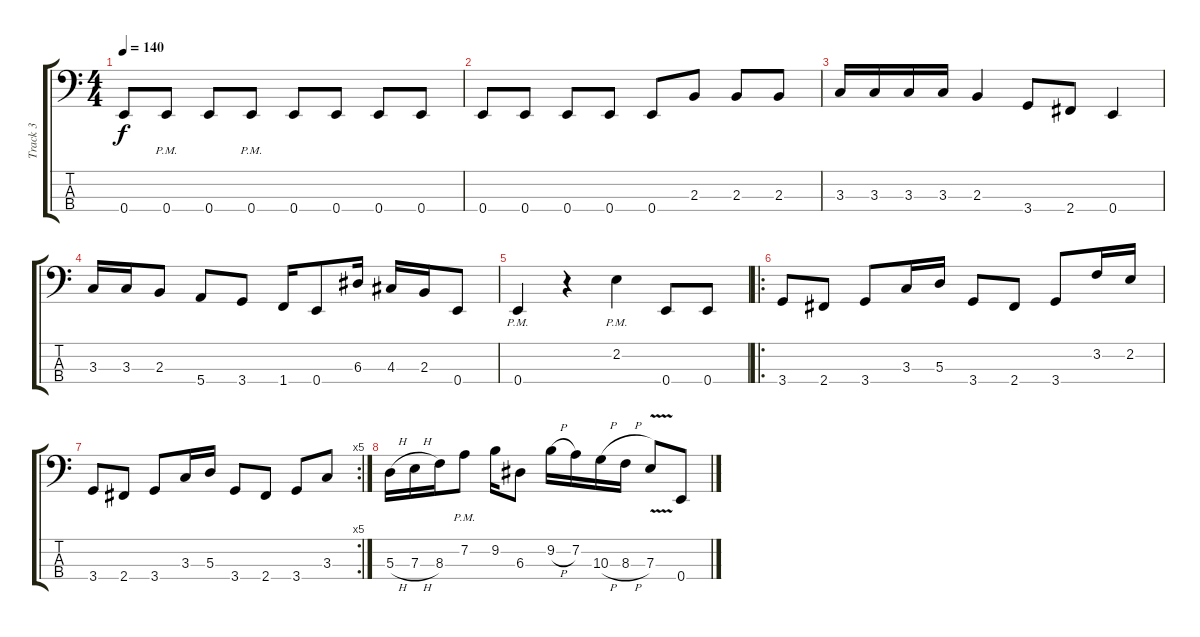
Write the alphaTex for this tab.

\track ("Track 3" "Track 3") {instrument electricbasspick}
\staff {score tabs}
\tuning (G2 D2 A1 E1) {hide}
\ts (4 4)
\tempo 140
\clef f4
\ks c
0.4.8{dy f} 0.4{pm}.8 0.4.8 0.4{pm}.8 0.4.8 0.4.8 0.4.8 0.4.8 |
0.4.8 0.4.8 0.4.8 0.4.8 0.4.8 2.3.8 2.3.8 2.3.8 |
3.3.16 3.3.16 3.3.16 3.3.16 2.3.4 3.4.8 2.4.8 0.4.4 |
3.3.16 3.3.16 2.3.8 5.4.8 3.4.8 1.4.16 0.4.8 6.3.16 4.3.16 2.3.16 0.4.8 |
0.4{pm}.4 r.4 2.2{pm}.4 0.4.8 0.4.8 |
\ro
3.4.8 2.4.8 3.4.8 3.3.16 5.3.16 3.4.8 2.4.8 3.4.8 3.2.16 2.2.16 |
\rc 5
3.4.8 2.4.8 3.4.8 3.3.16 5.3.16 3.4.8 2.4.8 3.4.8 3.3.8 |
5.3{h}.16 7.3{h}.16 8.3.16 7.2{pm}.8 9.2.16 6.3.8 9.2{h}.16 7.2.16 10.3{h}.16 8.3{h}.16 7.3{v}.8 0.4.8
